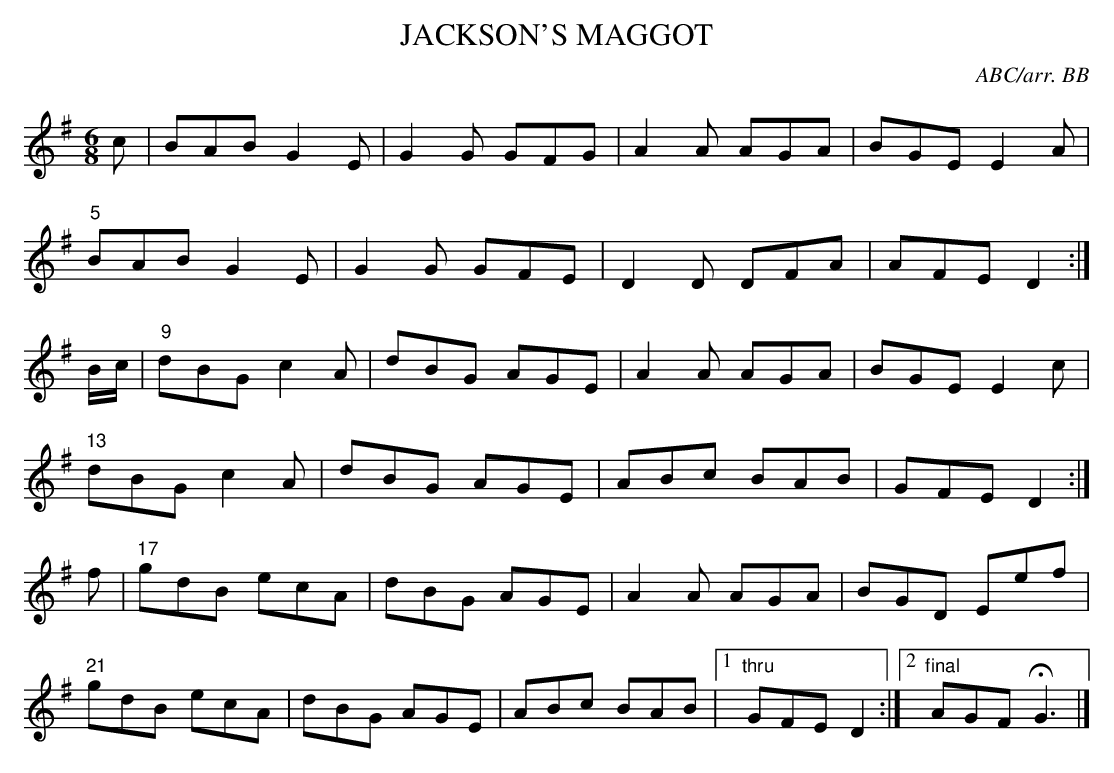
X:1
T:JACKSON'S MAGGOT
C:ABC/arr. BB
L:1/8
M:6/8
K:G
c|BAB G2E|G2G GFG|A2A AGA|BGE E2A|
"5"BAB G2E|G2G GFE|D2D DFA|AFE D2 :|
B/c/|"9"dBG c2A|dBG AGE|A2A AGA|BGE E2c|
"13"dBG c2A|dBG AGE|ABc BAB|GFE D2 :|
f|"17"gdB ecA|dBG AGE|A2A AGA|BGD Eef|
"21"gdB ecA|dBG AGE|ABc BAB|1 "thru"GFE D2 :|\
[2 "final"AGF HG3|]
